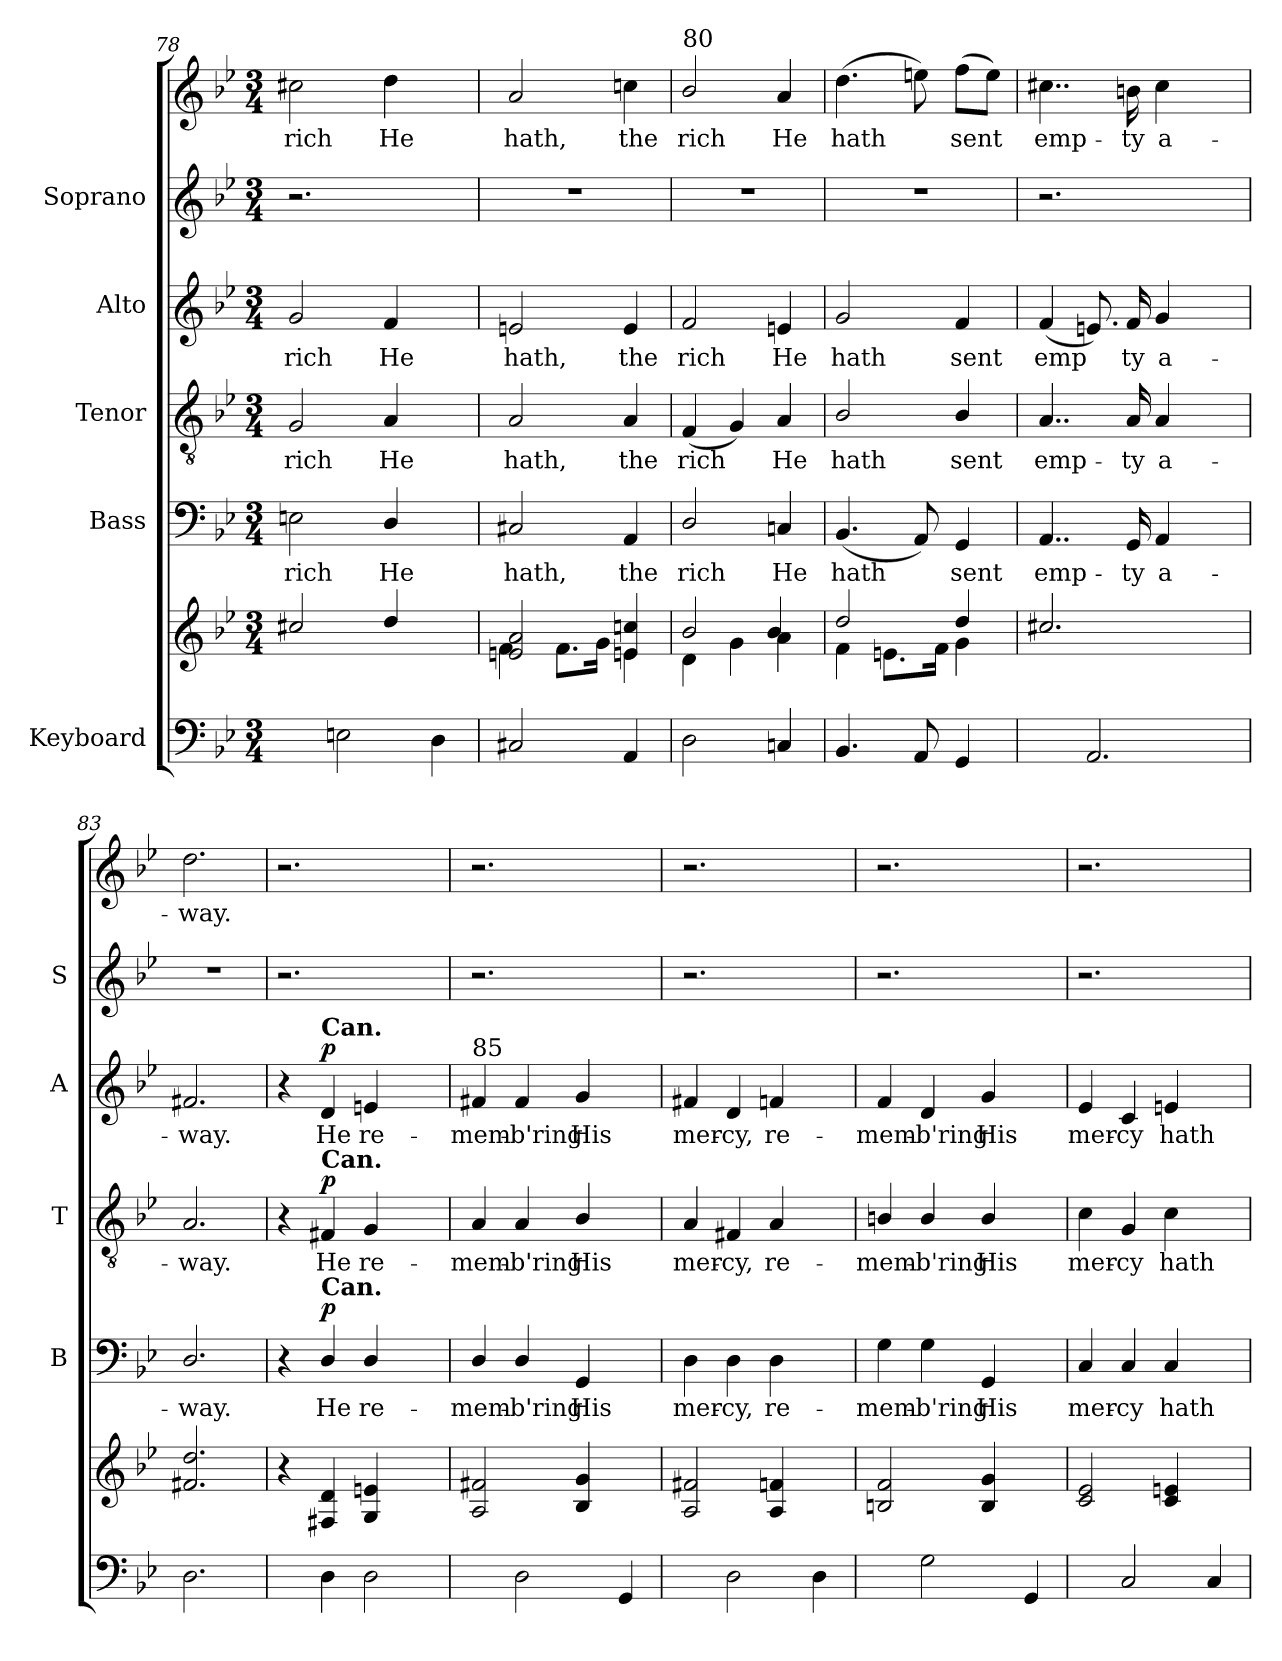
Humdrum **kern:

**kern	**kern	**kern	**text	**dynam	**kern	**text	**dynam	**kern	**text	**dynam	**kern	**kern	**text
*part5	*part5	*part4	*part4	*part4	*part3	*part3	*part3	*part2	*part2	*part2	*part1	*part1	*part1
*staff7	*staff6	*staff5	*staff5	*staff5	*staff4	*staff4	*staff4	*staff3	*staff3	*staff3	*staff2	*staff1	*staff1
*I"Keyboard	*	*I"Bass	*	*	*I"Tenor	*	*	*I"Alto	*	*	*I"Soprano	*	*
*	*	*I'B	*	*	*I'T	*	*	*I'A	*	*	*I'S	*	*
*clefF4	*clefG2	*clefF4	*	*	*clefGv2	*	*	*clefG2	*	*	*clefG2	*clefG2	*
*k[b-e-]	*k[b-e-]	*k[b-e-]	*	*	*k[b-e-]	*	*	*k[b-e-]	*	*	*k[b-e-]	*k[b-e-]	*
*B-:	*B-:	*B-:	*	*	*B-:	*	*	*B-:	*	*	*B-:	*B-:	*
*M3/4	*M3/4	*M3/4	*	*	*M3/4	*	*	*M3/4	*	*	*M3/4	*M3/4	*
=78	=78	=78	=78	=78	=78	=78	=78	=78	=78	=78	=78	=78	=78
*	*^	*	*	*	*	*	*	*	*	*	*	*	*
!	!	!LO:N:vis=1	!	!LO:LY:b	!	!	!LO:LY:b	!	!	!LO:LY:b	!	!	!	!LO:LY:b
4ryy	2cc#X/	2.ryy	2En\	rich	.	2G/	rich	.	2g/	rich	.	2.r	2cc#X\	rich
2En\	.	.	.	.	.	.	.	.	.	.	.	.	.	.
!	!	!	!	!LO:LY:b	!	!	!LO:LY:b	!	!	!LO:LY:b	!	!	!	!LO:LY:b
.	4dd/	.	4D/	He	.	4A/	He	.	4f/	He	.	.	4dd\	He
4D\	4ryy	4ryy	4ryy	.	.	4ryy	.	.	4ryy	.	.	4ryy	4ryy	.
=79	=79	=79	=79	=79	=79	=79	=79	=79	=79	=79	=79	=79	=79	=79
!	!	!	!	!LO:LY:b	!	!	!LO:LY:b	!	!	!LO:LY:b	!	!	!	!LO:LY:b
2C#X/	2en/ 2a/	4f\	2C#X/	hath,	.	2A/	hath,	.	2en/	hath,	.	2.r	2a/	hath,
.	.	8.f\L	.	.	.	.	.	.	.	.	.	.	.	.
.	.	16g\Jk	.	.	.	.	.	.	.	.	.	.	.	.
!	!	!	!	!LO:LY:b	!	!	!LO:LY:b	!	!	!LO:LY:b	!	!	!	!LO:LY:b
4AA/	4e/ 4ccni/	4en\	4AA/	the	.	4A/	the	.	4e/	the	.	.	4ccni\	the
=80	=80	=80	=80	=80	=80	=80	=80	=80	=80	=80	=80	=80	=80	=80
!	!	!	!	!	!	!	!	!	!	!	!	!	!LO:TX:a:t=80	!
!	!	!	!	!LO:LY:b	!	!	!LO:LY:b	!	!	!LO:LY:b	!	!	!	!LO:LY:b
2D\	2b-/	4d\	2D/	rich	.	(<4F/	rich	.	2f/	rich	.	2.r	2b-/	rich
.	.	4g\	.	.	.	4G/)	.	.	.	.	.	.	.	.
!	!	!	!	!LO:LY:b	!	!	!LO:LY:b	!	!	!LO:LY:b	!	!	!	!LO:LY:b
4Cni/	4a\	4b-/	4Cni/	He	.	4A/	He	.	4en/	He	.	.	4a/	He
=81	=81	=81	=81	=81	=81	=81	=81	=81	=81	=81	=81	=81	=81	=81
!	!	!	!	!LO:LY:b	!	!	!LO:LY:b	!	!	!LO:LY:b	!	!	!	!LO:LY:b
4.BB-/	2dd/	4f\	(<4.BB-/	hath	.	2B-/	hath	.	2g/	hath	.	2.r	(>4.dd\	hath
.	.	8.en\L	.	.	.	.	.	.	.	.	.	.	.	.
8AA/	.	.	8AA/)	.	.	.	.	.	.	.	.	.	8een\)	.
.	.	16f\Jk	.	.	.	.	.	.	.	.	.	.	.	.
!	!	!	!	!LO:LY:b	!	!	!LO:LY:b	!	!	!LO:LY:b	!	!	!	!LO:LY:b
4GG/	4dd/	4g\	4GG/	sent	.	4B-/	sent	.	4f/	sent	.	.	(>8ff\L	sent
.	.	.	.	.	.	.	.	.	.	.	.	.	8ee\J)	.
=82	=82	=82	=82	=82	=82	=82	=82	=82	=82	=82	=82	=82	=82	=82
!	!	!LO:N:vis=1	!	!LO:LY:b	!	!	!LO:LY:b	!	!	!LO:LY:b	!	!	!	!LO:LY:b
4ryy	2.cc#X/	2.ryy	4..AA/	emp-	.	4..A/	emp-	.	(<4f/	emp­	.	2.r	4..cc#X\	emp-
2.AA/	.	.	.	.	.	.	.	.	8.en/)	.	.	.	.	.
!	!	!	!	!LO:LY:b	!	!	!LO:LY:b	!	!	!LO:LY:b	!	!	!	!LO:LY:b
.	.	.	16GG/	-ty	.	16A/	-ty	.	16f/	ty	.	.	16bn\	-ty
!	!	!	!	!LO:LY:b	!	!	!LO:LY:b	!	!	!LO:LY:b	!	!	!	!LO:LY:b
.	.	.	4AA/	a-	.	4A/	a-	.	4g/	a-	.	.	4cc#\	a-
.	4ryy	4ryy	4ryy	.	.	4ryy	.	.	4ryy	.	.	4ryy	4ryy	.
=83	=83	=83	=83	=83	=83	=83	=83	=83	=83	=83	=83	=83	=83	=83
!	!	!	!	!LO:LY:b	!	!	!LO:LY:b	!	!	!LO:LY:b	!	!	!	!LO:LY:b
2.D\	2.f#X/ 2.dd/	2.ryy	2.D/	-way.	.	2.A/	-way.	.	2.f#X/	-way.	.	2.r	2.dd\	-way.
!!LO:LB:g=z
=84	=84	=84	=84	=84	=84	=84	=84	=84	=84	=84	=84	=84	=84	=84
!	!	!LO:N:vis=1	!	!	!	!	!	!	!	!	!	!	!	!
4ryy	4r	2.ryy	4r	.	.	4r	.	.	4r	.	.	2.r	2.r	.
!	!	!	!	!	!	!	!	!	!LO:TX:a:B:t=Can.	!	!	!	!	!
!	!	!	!	!	!	!LO:TX:a:B:t=Can.	!	!	!	!	!	!	!	!
!	!	!	!LO:TX:a:B:t=Can.	!	!	!	!	!	!	!	!	!	!	!
!	!	!	!	!LO:LY:b	!LO:DY:b	!	!LO:LY:b	!LO:DY:b	!	!LO:LY:b	!LO:DY:b	!	!	!
4D\	4F#X/ 4d/	.	4D/	He	p	4F#X/	He	p	4d/	He	p	.	.	.
!	!	!	!	!LO:LY:b	!	!	!LO:LY:b	!	!	!LO:LY:b	!	!	!	!
2D\	4G/ 4en/	.	4D/	re-	.	4G/	re-	.	4en/	re-	.	.	.	.
.	4ryy	4ryy	4ryy	.	.	4ryy	.	.	4ryy	.	.	4ryy	4ryy	.
=85	=85	=85	=85	=85	=85	=85	=85	=85	=85	=85	=85	=85	=85	=85
!	!	!	!	!	!	!	!	!	!LO:TX:a:t=85	!	!	!	!	!
!	!	!LO:N:vis=1	!	!LO:LY:b	!	!	!LO:LY:b	!	!	!LO:LY:b	!	!	!	!
4ryy	2A/ 2f#X/	2.ryy	4D/	-mem-	.	4A/	-mem-	.	4f#X/	-mem-	.	2.r	2.r	.
!	!	!	!	!LO:LY:b	!	!	!LO:LY:b	!	!	!LO:LY:b	!	!	!	!
2D\	.	.	4D/	-b'ring	.	4A/	-b'ring	.	4f#/	-b'ring	.	.	.	.
!	!	!	!	!LO:LY:b	!	!	!LO:LY:b	!	!	!LO:LY:b	!	!	!	!
.	4B-/ 4g/	.	4GG/	His	.	4B-/	His	.	4g/	His	.	.	.	.
4GG/	4ryy	4ryy	4ryy	.	.	4ryy	.	.	4ryy	.	.	4ryy	4ryy	.
=86	=86	=86	=86	=86	=86	=86	=86	=86	=86	=86	=86	=86	=86	=86
!	!	!LO:N:vis=1	!	!LO:LY:b	!	!	!LO:LY:b	!	!	!LO:LY:b	!	!	!	!
4ryy	2A/ 2f#X/	2.ryy	4D\	mer-	.	4A/	mer-	.	4f#X/	mer-	.	2.r	2.r	.
!	!	!	!	!LO:LY:b	!	!	!LO:LY:b	!	!	!LO:LY:b	!	!	!	!
2D\	.	.	4D\	-cy,	.	4F#X/	-cy,	.	4d/	-cy,	.	.	.	.
!	!	!	!	!LO:LY:b	!	!	!LO:LY:b	!	!	!LO:LY:b	!	!	!	!
.	4A/ 4fn/	.	4D\	re-	.	4A/	re-	.	4fn/	re-	.	.	.	.
4D\	4ryy	4ryy	4ryy	.	.	4ryy	.	.	4ryy	.	.	4ryy	4ryy	.
=87	=87	=87	=87	=87	=87	=87	=87	=87	=87	=87	=87	=87	=87	=87
!	!	!LO:N:vis=1	!	!LO:LY:b	!	!	!LO:LY:b	!	!	!LO:LY:b	!	!	!	!
4ryy	2Bn/ 2f/	2.ryy	4G\	-mem-	.	4Bn/	-mem-	.	4f/	-mem-	.	2.r	2.r	.
!	!	!	!	!LO:LY:b	!	!	!LO:LY:b	!	!	!LO:LY:b	!	!	!	!
2G\	.	.	4G\	-b'ring	.	4B/	-b'ring	.	4d/	-b'ring	.	.	.	.
!	!	!	!	!LO:LY:b	!	!	!LO:LY:b	!	!	!LO:LY:b	!	!	!	!
.	4B/ 4g/	.	4GG/	His	.	4B/	His	.	4g/	His	.	.	.	.
4GG/	4ryy	4ryy	4ryy	.	.	4ryy	.	.	4ryy	.	.	4ryy	4ryy	.
=88	=88	=88	=88	=88	=88	=88	=88	=88	=88	=88	=88	=88	=88	=88
!	!	!LO:N:vis=1	!	!LO:LY:b	!	!	!LO:LY:b	!	!	!LO:LY:b	!	!	!	!
4ryy	2c/ 2e-/	2.ryy	4C/	mer-	.	4c\	mer-	.	4e-i/	mer-	.	2.r	2.r	.
!	!	!	!	!LO:LY:b	!	!	!LO:LY:b	!	!	!LO:LY:b	!	!	!	!
2C/	.	.	4C/	-cy	.	4G/	-cy	.	4c/	-cy	.	.	.	.
!	!	!	!	!LO:LY:b	!	!	!LO:LY:b	!	!	!LO:LY:b	!	!	!	!
.	4c/ 4en/	.	4C/	hath	.	4c\	hath	.	4en/	hath	.	.	.	.
4C/	4ryy	4ryy	4ryy	.	.	4ryy	.	.	4ryy	.	.	4ryy	4ryy	.
*	*v	*v	*	*	*	*	*	*	*	*	*	*	*	*
=	=	=	=	=	=	=	=	=	=	=	=	=	=
*-	*-	*-	*-	*-	*-	*-	*-	*-	*-	*-	*-	*-	*-
